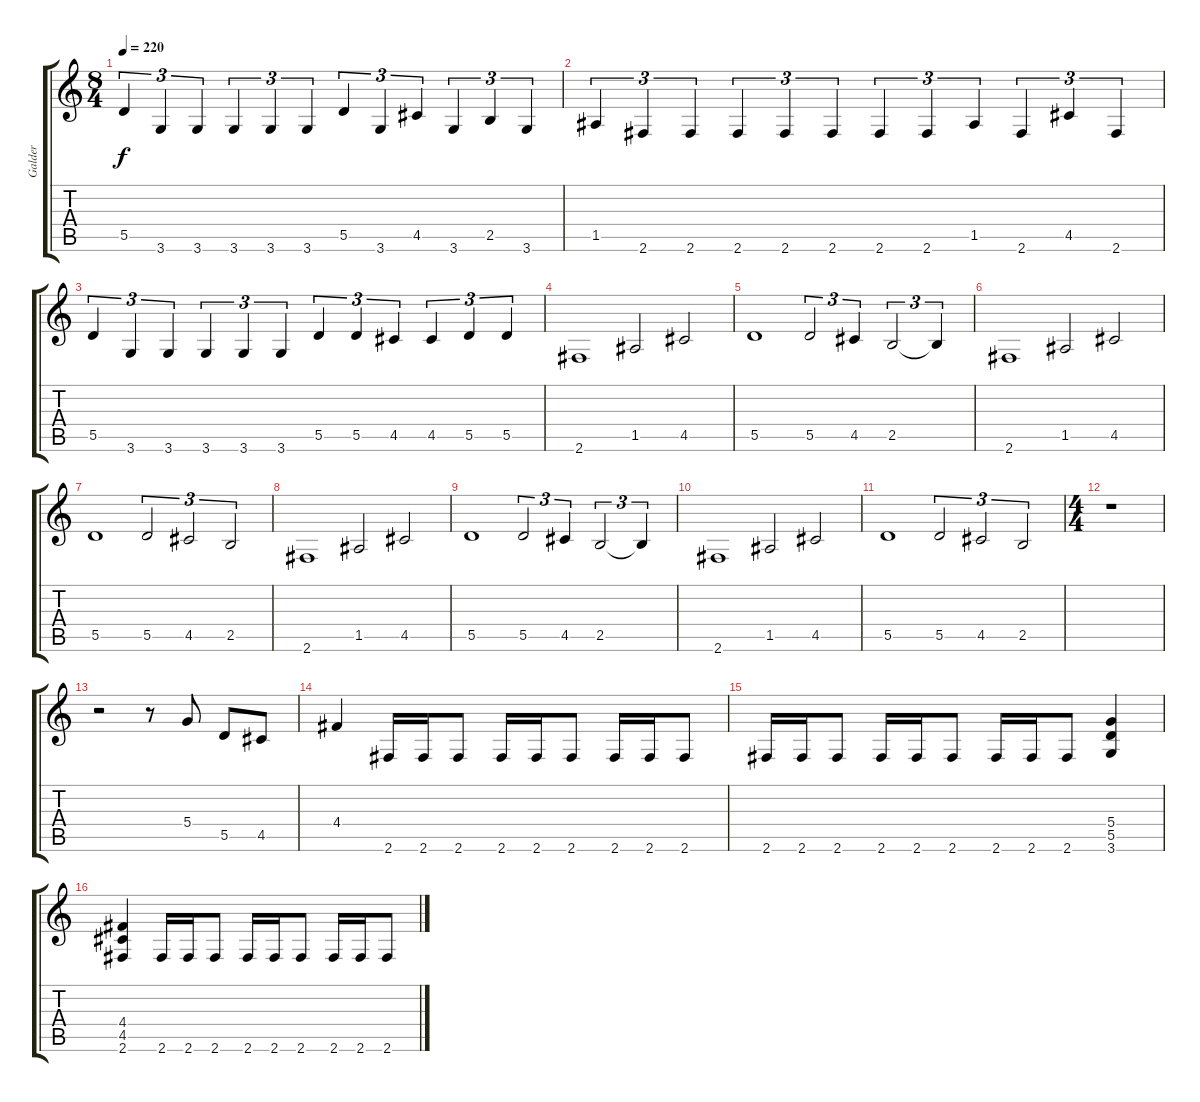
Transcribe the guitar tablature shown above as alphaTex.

\track ("Galder" "Galder") {instrument distortionguitar}
\staff {score tabs}
\tuning (E4 B3 G3 D3 A2 E2) {hide}
\ts (8 4)
\tempo 220
\clef g2
\ks c
5.5.4{tu (3 2) dy f} 3.6.4{tu (3 2)} 3.6.4{tu (3 2)} 3.6.4{tu (3 2)} 3.6.4{tu (3 2)} 3.6.4{tu (3 2)} 5.5.4{tu (3 2)} 3.6.4{tu (3 2)} 4.5.4{tu (3 2)} 3.6.4{tu (3 2)} 2.5.4{tu (3 2)} 3.6.4{tu (3 2)} |
1.5.4{tu (3 2)} 2.6.4{tu (3 2)} 2.6.4{tu (3 2)} 2.6.4{tu (3 2)} 2.6.4{tu (3 2)} 2.6.4{tu (3 2)} 2.6.4{tu (3 2)} 2.6.4{tu (3 2)} 1.5.4{tu (3 2)} 2.6.4{tu (3 2)} 4.5.4{tu (3 2)} 2.6.4{tu (3 2)} |
5.5.4{tu (3 2)} 3.6.4{tu (3 2)} 3.6.4{tu (3 2)} 3.6.4{tu (3 2)} 3.6.4{tu (3 2)} 3.6.4{tu (3 2)} 5.5.4{tu (3 2)} 5.5.4{tu (3 2)} 4.5.4{tu (3 2)} 4.5.4{tu (3 2)} 5.5.4{tu (3 2)} 5.5.4{tu (3 2)} |
2.6.1 1.5.2 4.5.2 |
5.5.1 5.5.2{tu (3 2)} 4.5.4{tu (3 2)} 2.5.2{tu (3 2)} 2.5{t}.4{tu (3 2)} |
2.6.1 1.5.2 4.5.2 |
5.5.1 5.5.2{tu (3 2)} 4.5.2{tu (3 2)} 2.5.2{tu (3 2)} |
2.6.1 1.5.2 4.5.2 |
5.5.1 5.5.2{tu (3 2)} 4.5.4{tu (3 2)} 2.5.2{tu (3 2)} 2.5{t}.4{tu (3 2)} |
2.6.1 1.5.2 4.5.2 |
5.5.1 5.5.2{tu (3 2)} 4.5.2{tu (3 2)} 2.5.2{tu (3 2)} |
\ts (4 4)
r.1 |
r.2 r.8 5.4.8 5.5.8 4.5.8 |
4.4.4 2.6.16 2.6.16 2.6.8 2.6.16 2.6.16 2.6.8 2.6.16 2.6.16 2.6.8 |
2.6.16 2.6.16 2.6.8 2.6.16 2.6.16 2.6.8 2.6.16 2.6.16 2.6.8 (5.4 5.5 3.6).4 |
(4.4 4.5 2.6).4 2.6.16 2.6.16 2.6.8 2.6.16 2.6.16 2.6.8 2.6.16 2.6.16 2.6.8
